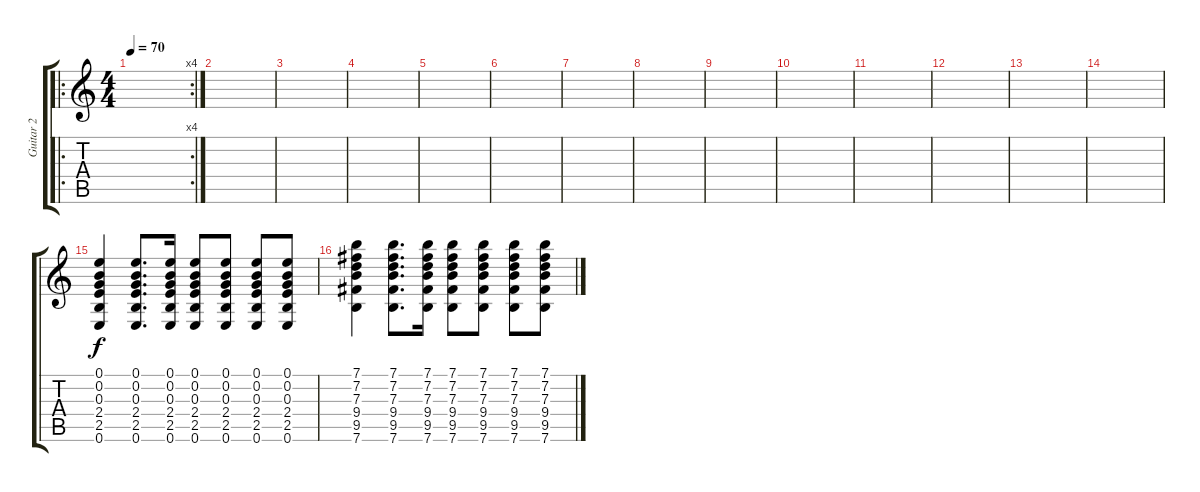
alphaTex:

\track ("Guitar 2" "Guitar 2") {instrument acousticguitarsteel}
\staff {score tabs}
\tuning (E4 B3 G3 D3 A2 E2) {hide}
\ro
\rc 4
\ts (4 4)
\tempo 70
\clef g2
\ks c
|
|
|
|
|
|
|
|
|
|
|
|
|
|
(0.1 0.2 0.3 2.4 2.5 0.6).4 (0.1 0.2 0.3 2.4 2.5 0.6).8{d} (0.1 0.2 0.3 2.4 2.5 0.6).16 (0.1 0.2 0.3 2.4 2.5 0.6).8 (0.1 0.2 0.3 2.4 2.5 0.6).8 (0.1 0.2 0.3 2.4 2.5 0.6).8 (0.1 0.2 0.3 2.4 2.5 0.6).8 |
(7.1 7.2 7.3 9.4 9.5 7.6).4 (7.1 7.2 7.3 9.4 9.5 7.6).8{d} (7.1 7.2 7.3 9.4 9.5 7.6).16 (7.1 7.2 7.3 9.4 9.5 7.6).8 (7.1 7.2 7.3 9.4 9.5 7.6).8 (7.1 7.2 7.3 9.4 9.5 7.6).8 (7.1 7.2 7.3 9.4 9.5 7.6).8
